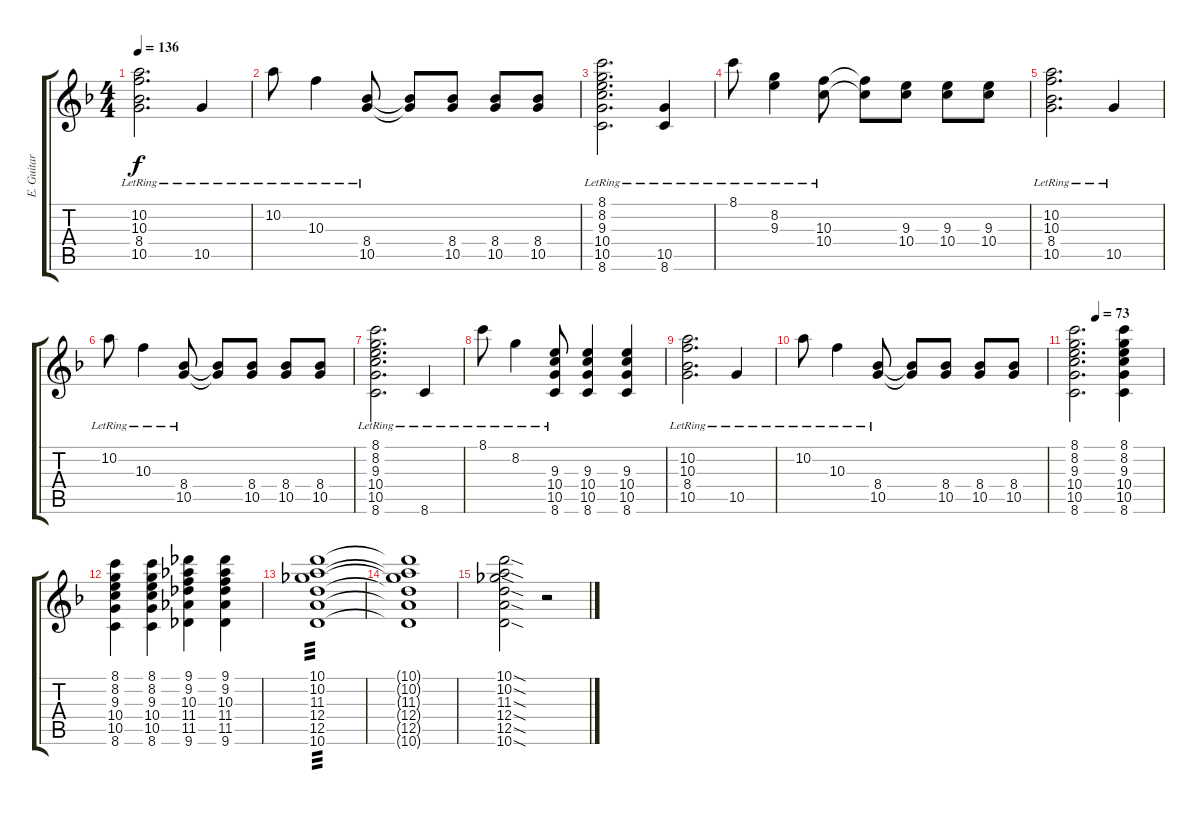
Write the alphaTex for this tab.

\track ("E. Guitar II" "E. Guitar ") {instrument electricguitarclean}
\staff {score tabs}
\tuning (E4 B3 G3 D3 A2 E2) {hide}
\ts (4 4)
\tempo 136
\clef g2
\ks f
(10.2{lr} 10.3{lr} 8.4{lr} 10.5{lr}).2{d dy f} 10.5{lr}.4 |
10.2{lr}.8 10.3{lr}.4 (8.4{lr} 10.5{lr}).8 (8.4{t} 10.5{t}).8 (8.4 10.5).8 (8.4 10.5).8 (8.4 10.5).8 |
(8.1{lr} 8.2{lr} 9.3{lr} 10.4{lr} 10.5{lr} 8.6{lr}).2{d} (10.5{lr} 8.6{lr}).4 |
8.1{lr}.8 (8.2{lr} 9.3{lr}).4 (10.3{lr} 10.4{lr}).8 (10.3{t} 10.4{t}).8 (9.3 10.4).8 (9.3 10.4).8 (9.3 10.4).8 |
(10.2{lr} 10.3{lr} 8.4{lr} 10.5{lr}).2{d} 10.5{lr}.4 |
10.2{lr}.8 10.3{lr}.4 (8.4{lr} 10.5{lr}).8 (8.4{t} 10.5{t}).8 (8.4 10.5).8 (8.4 10.5).8 (8.4 10.5).8 |
(8.1{lr} 8.2{lr} 9.3{lr} 10.4{lr} 10.5{lr} 8.6{lr}).2{d} 8.6{lr}.4 |
8.1{lr}.8 8.2{lr}.4 (9.3{lr} 10.4{lr} 10.5{lr} 8.6{lr}).8 (9.3 10.4 10.5 8.6).4 (9.3 10.4 10.5 8.6).4 |
(10.2{lr} 10.3{lr} 8.4{lr} 10.5{lr}).2{d} 10.5{lr}.4 |
10.2{lr}.8 10.3{lr}.4 (8.4{lr} 10.5{lr}).8 (8.4{t} 10.5{t}).8 (8.4 10.5).8 (8.4 10.5).8 (8.4 10.5).8 |
\tempo (73 0.25)
(8.1 8.2 9.3 10.4 10.5 8.6).2{d} (8.1 8.2 9.3 10.4 10.5 8.6).4 |
(8.1 8.2 9.3 10.4 10.5 8.6).4 (8.1 8.2 9.3 10.4 10.5 8.6).4 (9.1 9.2 10.3 11.4 11.5 9.6).4 (9.1 9.2 10.3 11.4 11.5 9.6).4 |
(10.1 10.2 11.3 12.4 12.5 10.6).1{tp 3} |
(10.1{t} 10.2{t} 11.3{t} 12.4{t} 12.5{t} 10.6{t}).1 |
(10.1{sod} 10.2{sod} 11.3{sod} 12.4{sod} 12.5{sod} 10.6{sod}).2 r.2
